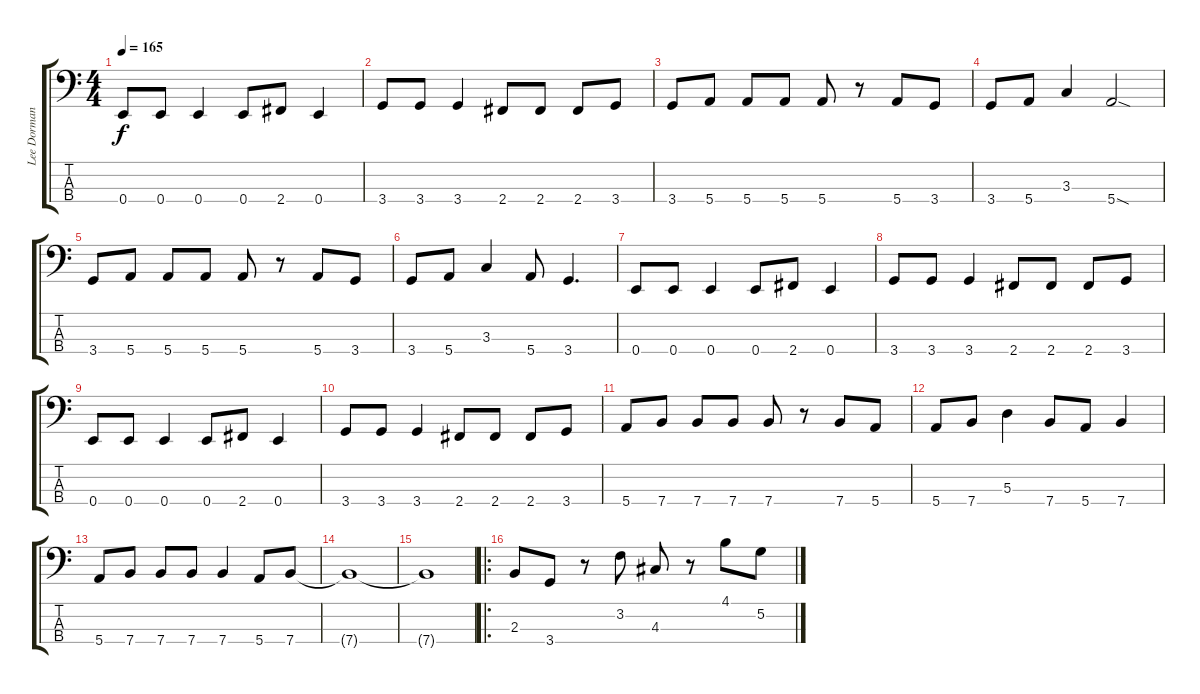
\track ("Lee Dorman" "Lee Dorman") {instrument electricbassfinger}
\staff {score tabs}
\tuning (G2 D2 A1 E1) {hide}
\ts (4 4)
\tempo 165
\clef f4
\ks c
0.4.8{dy f} 0.4.8 0.4.4 0.4.8 2.4.8 0.4.4 |
3.4.8 3.4.8 3.4.4 2.4.8 2.4.8 2.4.8 3.4.8 |
3.4.8 5.4.8 5.4.8 5.4.8 5.4.8 r.8 5.4.8 3.4.8 |
3.4.8 5.4.8 3.3.4 5.4{sod}.2 |
3.4.8 5.4.8 5.4.8 5.4.8 5.4.8 r.8 5.4.8 3.4.8 |
3.4.8 5.4.8 3.3.4 5.4.8 3.4.4{d} |
0.4.8 0.4.8 0.4.4 0.4.8 2.4.8 0.4.4 |
3.4.8 3.4.8 3.4.4 2.4.8 2.4.8 2.4.8 3.4.8 |
0.4.8 0.4.8 0.4.4 0.4.8 2.4.8 0.4.4 |
3.4.8 3.4.8 3.4.4 2.4.8 2.4.8 2.4.8 3.4.8 |
5.4.8 7.4.8 7.4.8 7.4.8 7.4.8 r.8 7.4.8 5.4.8 |
5.4.8 7.4.8 5.3.4 7.4.8 5.4.8 7.4.4 |
5.4.8 7.4.8 7.4.8 7.4.8 7.4.4 5.4.8 7.4.8 |
7.4{t}.1 |
7.4{t}.1 |
\ro
2.3.8 3.4.8 r.8 3.2.8 4.3.8 r.8 4.1.8 5.2.8
